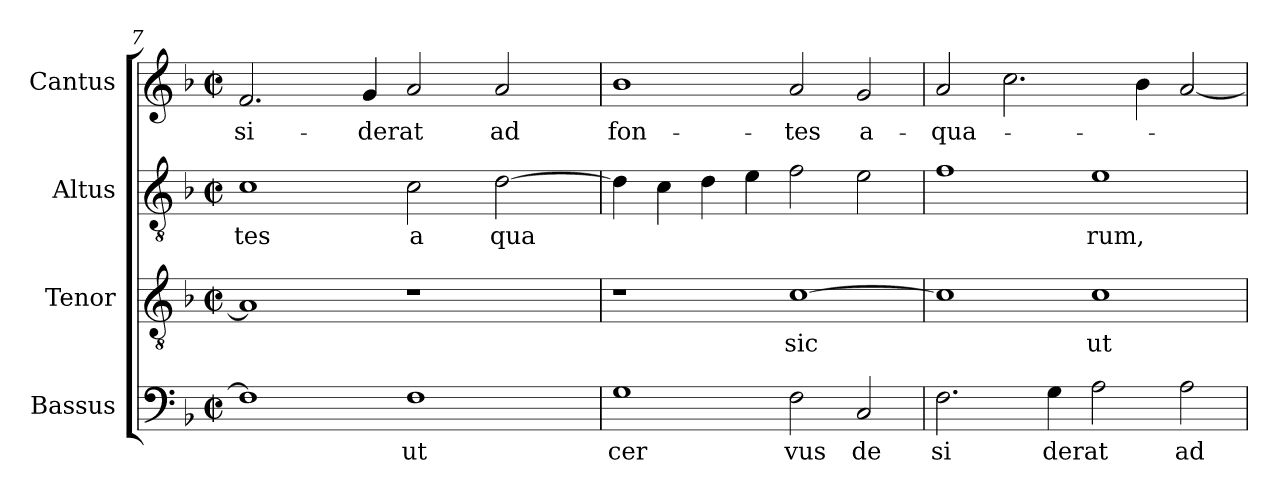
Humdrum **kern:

**kern	**text	**kern	**text	**kern	**text	**kern	**text
*part4	*part4	*part3	*part3	*part2	*part2	*part1	*part1
*staff4	*staff4	*staff3	*staff3	*staff2	*staff2	*staff1	*staff1
*I"Bassus	*	*I"Tenor	*	*I"Altus	*	*I"Cantus	*
!!LO:LB:g=z
*clefF4	*	*clefGv2	*	*clefGv2	*	*clefG2	*
*k[b-]	*	*k[b-]	*	*k[b-]	*	*k[b-]	*
*F:	*	*F:	*	*F:	*	*F:	*
*M2/2	*	*M2/2	*	*M2/2	*	*M2/2	*
*met(c|)	*	*met(c|)	*	*met(c|)	*	*met(c|)	*
=7	=7	=7	=7	=7	=7	=7	=7
!	!	!	!	!	!LO:LY:b:cj	!	!LO:LY:b:cj
*^	*	*	*	*	*	*	*
1F]	4ryy	.	1A]	.	1c	-tes	2.f/	-si-
.	32.ryy	.	.	.	.	.	.	.
.	1ryy	.	.	.	.	.	.	.
!	!	!	!	!	!	!	!	!LO:LY:b
.	.	.	.	.	.	.	4g/	-derat
!	!	!LO:LY:b:cj	!	!	!	!LO:LY:b:cj	!	!
1F	.	ut	1r	.	2c\	a	2a/	.
.	2ryy	.	.	.	.	.	.	.
!	!	!	!	!	!	!LO:LY:b	!	!LO:LY:b:cj
.	.	.	.	.	[>2d\	qua	2a/	ad
.	8ryy	.	.	.	.	.	.	.
.	16ryy	.	.	.	.	.	.	.
.	64ryy	.	.	.	.	.	.	.
=8	=8	=8	=8	=8	=8	=8	=8	=8
!	!	!LO:LY:b:cj	!	!	!	!	!	!LO:LY:b:cj
*v	*v	*	*	*	*	*	*	*
1G	cer	1r	.	4d\]	.	1b-	fon-
.	.	.	.	4c\	.	.	.
.	.	.	.	4d\	.	.	.
.	.	.	.	4e\	.	.	.
!	!LO:LY:b:cj	!	!LO:LY:b:cj	!	!	!	!LO:LY:b:cj
2F\	vus	[>1c	sic	2f\	.	2a/	-tes
!	!LO:LY:b:cj	!	!	!	!	!	!LO:LY:b:cj
2C/	de	.	.	2e\	.	2g/	a-
=9	=9	=9	=9	=9	=9	=9	=9
!	!LO:LY:b:cj	!	!	!	!	!	!LO:LY:b
2.F\	si	1c]	.	1f	.	2a/	-qua-
.	.	.	.	.	.	2.cc\	.
!	!LO:LY:b	!	!	!	!	!	!
4G\	derat	.	.	.	.	.	.
!	!	!	!LO:LY:b:cj	!	!LO:LY:b:cj	!	!
2A\	.	1c	ut	1e	rum,	.	.
.	.	.	.	.	.	4b-\	.
!	!LO:LY:b:cj	!	!	!	!	!	!
2A\	ad	.	.	.	.	[<2a/	.
=	=	=	=	=	=	=	=
*-	*-	*-	*-	*-	*-	*-	*-
